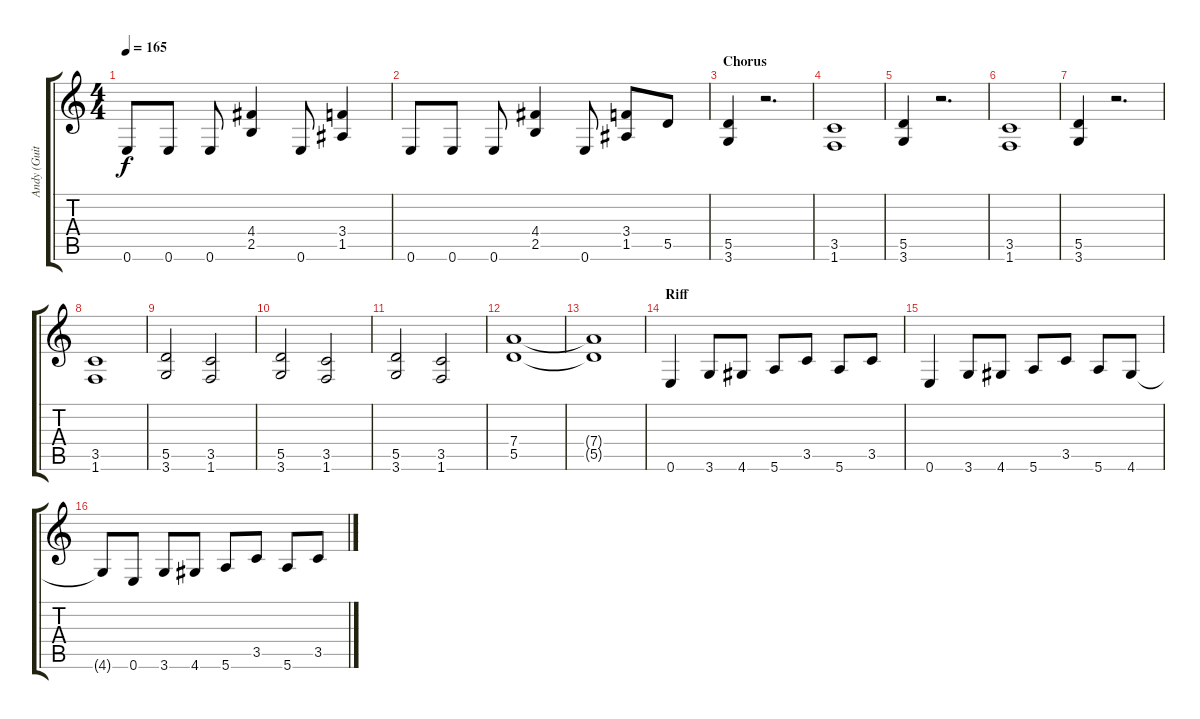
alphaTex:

\track ("Andy (Guitar)" "Andy (Guit") {instrument distortionguitar}
\staff {score tabs}
\tuning (E4 B3 G3 D3 A2 E2) {hide}
\ts (4 4)
\tempo 165
\clef g2
\ks c
0.6.8{dy f} 0.6.8 0.6.8 (4.4 2.5).4 0.6.8 (3.4 1.5).4 |
0.6.8 0.6.8 0.6.8 (4.4 2.5).4 0.6.8 (3.4 1.5).8 5.5.8 |
\section ("" "Chorus")
(5.5 3.6).4 r.2{d} |
(3.5 1.6).1 |
(5.5 3.6).4 r.2{d} |
(3.5 1.6).1 |
(5.5 3.6).4 r.2{d} |
(3.5 1.6).1 |
(5.5 3.6).2 (3.5 1.6).2 |
(5.5 3.6).2 (3.5 1.6).2 |
(5.5 3.6).2 (3.5 1.6).2 |
(7.4 5.5).1 |
(7.4{t} 5.5{t}).1 |
\section ("" "Riff")
0.6.4 3.6.8 4.6.8 5.6.8 3.5.8 5.6.8 3.5.8 |
0.6.4 3.6.8 4.6.8 5.6.8 3.5.8 5.6.8 4.6.8 |
4.6{t}.8 0.6.8 3.6.8 4.6.8 5.6.8 3.5.8 5.6.8 3.5.8
